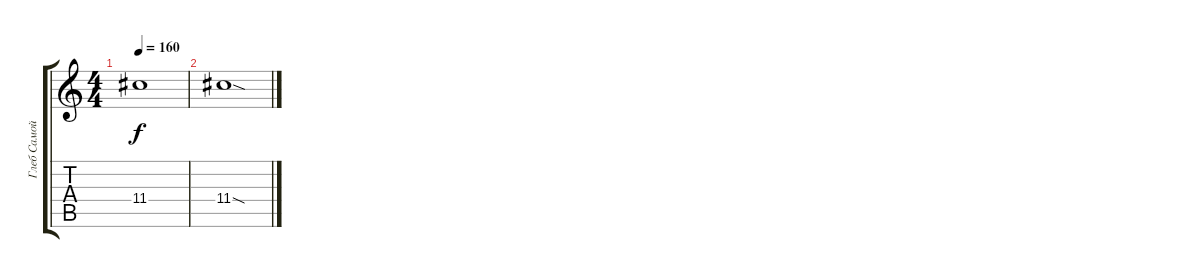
\track ("Глеб Самойлов" "Глеб Самой") {instrument electricguitarclean}
\staff {score tabs}
\tuning (E4 B3 G3 D3 A2 E2) {hide}
\ts (4 4)
\tempo 160
\clef g2
\ks c
11.4{t}.1{dy f} |
11.4{sod}.1
